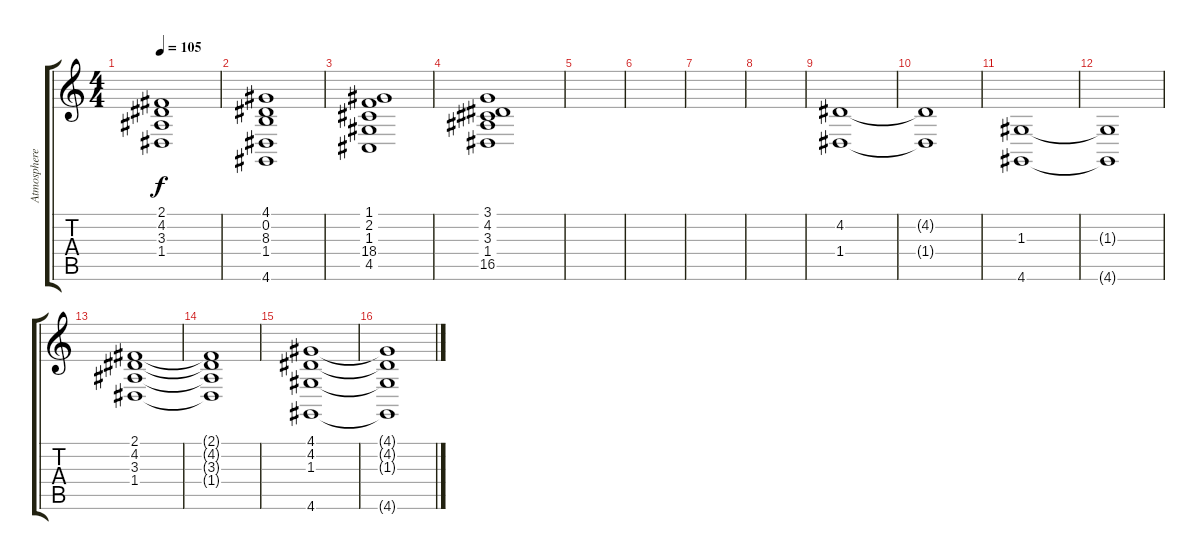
\track ("Atmosphere" "Atmosphere") {instrument pad2warm}
\staff {score tabs}
\tuning (E4 B3 G3 D3 A2 E2) {hide}
\ts (4 4)
\tempo 105
\clef g2
\ks c
(2.1 4.2 3.3 1.4).1{dy f} |
(4.1 0.2 8.3 1.4 4.6).1 |
(1.1 2.2 1.3 18.4 4.5).1 |
(3.1 4.2 3.3 1.4 16.5).1 |
|
|
|
|
(4.2 1.4).1 |
(4.2{t} 1.4{t}).1 |
(1.3 4.6).1 |
(1.3{t} 4.6{t}).1 |
(2.1 4.2 3.3 1.4).1 |
(2.1{t} 4.2{t} 3.3{t} 1.4{t}).1 |
(4.1 4.2 1.3 4.6).1 |
(4.1{t} 4.2{t} 1.3{t} 4.6{t}).1
